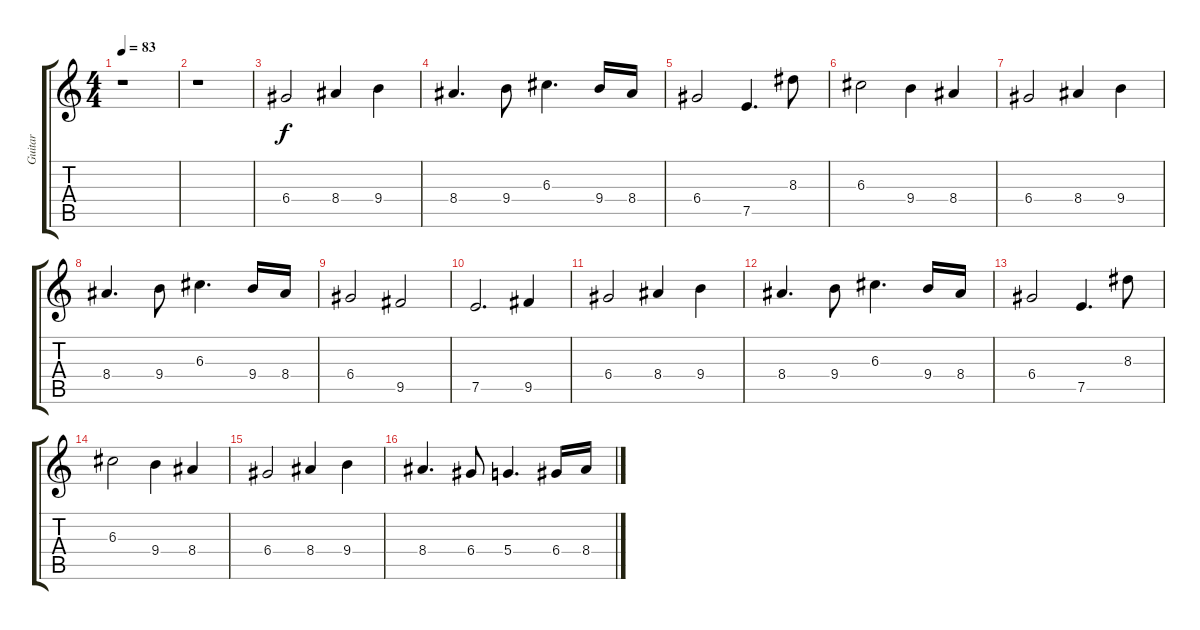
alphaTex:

\track ("Guitar" "Guitar") {instrument distortionguitar}
\staff {score tabs}
\tuning (E4 B3 G3 D3 A2 E2) {hide}
\ts (4 4)
\tempo 83
\clef g2
\ks c
r.1{dy f} |
r.1 |
6.4.2 8.4.4 9.4.4 |
8.4.4{d} 9.4.8 6.3.4{d} 9.4.16 8.4.16 |
6.4.2 7.5.4{d} 8.3.8 |
6.3.2 9.4.4 8.4.4 |
6.4.2 8.4.4 9.4.4 |
8.4.4{d} 9.4.8 6.3.4{d} 9.4.16 8.4.16 |
6.4.2 9.5.2 |
7.5.2{d} 9.5.4 |
6.4.2 8.4.4 9.4.4 |
8.4.4{d} 9.4.8 6.3.4{d} 9.4.16 8.4.16 |
6.4.2 7.5.4{d} 8.3.8 |
6.3.2 9.4.4 8.4.4 |
6.4.2 8.4.4 9.4.4 |
8.4.4{d} 6.4.8 5.4.4{d} 6.4.16 8.4.16
